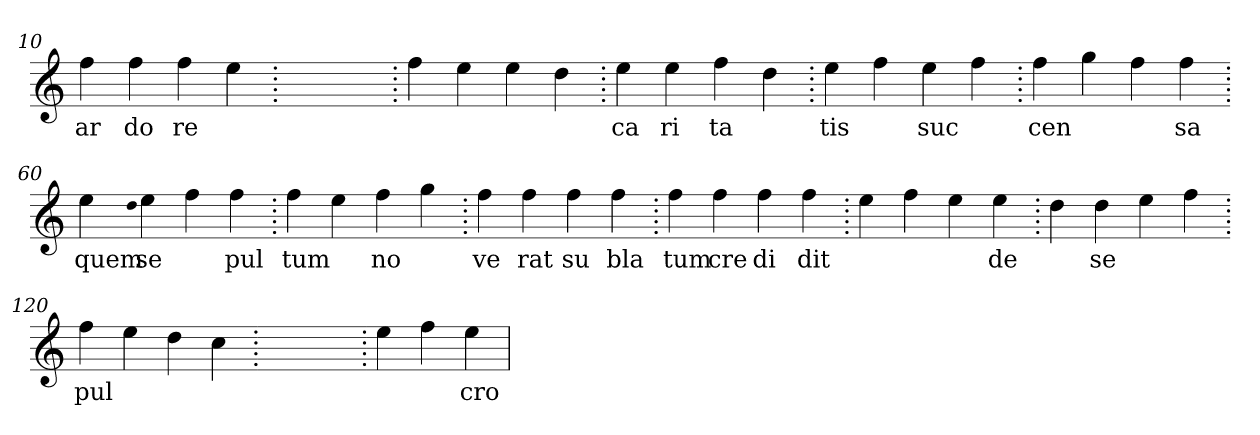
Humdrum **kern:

**kern	**text
*part1	*part1
*staff1	*staff1
*clefG2	*
=10.	=10.
4ff	ar
4ff	do
4ff	re
4ee	.
=20.	=20.
1ryy	.
=20.	=20.
4ff	.
4ee	.
4ee	.
4dd	.
=30.	=30.
4ee	ca
4ee	ri
4ff	ta
4dd	.
=40.	=40.
4ee	tis
4ff	.
4ee	suc
4ff	.
=50.	=50.
4ff	cen
4gg	.
4ff	.
4ff	sa
=60.	=60.
4ee	quem
qqdd	.
4ee	se
4ff	.
4ff	pul
=70.	=70.
4ff	tum
4ee	.
4ff	no
4gg	.
=80.	=80.
4ff	ve
4ff	rat
4ff	su
4ff	bla
=90.	=90.
4ff	tum
4ff	cre
4ff	di
4ff	dit
=100.	=100.
4ee	.
4ff	.
4ee	.
4ee	de
=110.	=110.
4dd	.
4dd	se
4ee	.
4ff	.
=120.	=120.
4ff	pul
4ee	.
4dd	.
4cc	.
=130.	=130.
1ryy	.
=130.	=130.
4ee	.
4ff	.
4ee	cro
=	=
*-	*-
